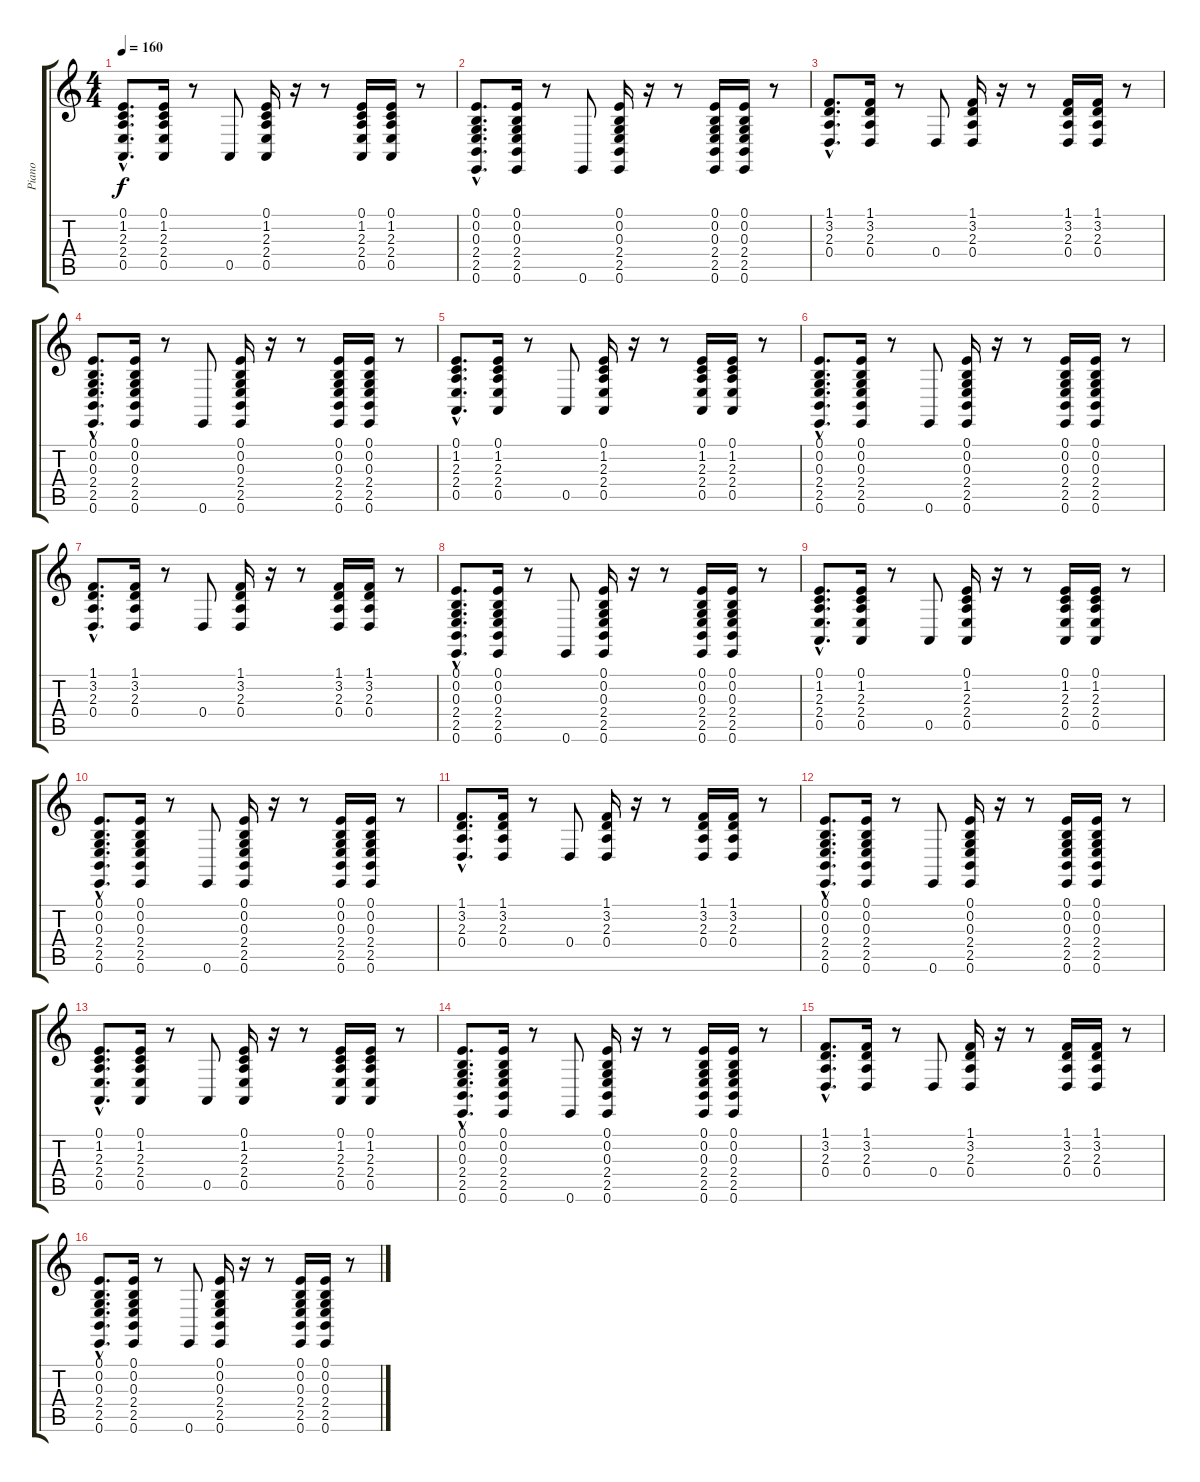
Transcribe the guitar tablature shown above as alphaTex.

\track ("Piano" "Piano") {instrument acousticgrandpiano}
\staff {score tabs}
\tuning (E4 B3 G3 D3 A2 E2) {hide}
\ts (4 4)
\tempo 160
\clef g2
\ks c
(0.1{hac} 1.2{hac} 2.3{hac} 2.4{hac} 0.5{hac}).8{d dy f} (0.1 1.2 2.3 2.4 0.5).16 r.8 0.5.8 (0.1 1.2 2.3 2.4 0.5).16 r.16 r.8 (0.1 1.2 2.3 2.4 0.5).16 (0.1 1.2 2.3 2.4 0.5).16 r.8 |
(0.1{hac} 0.2{hac} 0.3{hac} 2.4{hac} 2.5{hac} 0.6{hac}).8{d} (0.1 0.2 0.3 2.4 2.5 0.6).16 r.8 0.6.8 (0.1 0.2 0.3 2.4 2.5 0.6).16 r.16 r.8 (0.1 0.2 0.3 2.4 2.5 0.6).16 (0.1 0.2 0.3 2.4 2.5 0.6).16 r.8 |
(1.1{hac} 3.2{hac} 2.3{hac} 0.4{hac}).8{d} (1.1 3.2 2.3 0.4).16 r.8 0.4.8 (1.1 3.2 2.3 0.4).16 r.16 r.8 (1.1 3.2 2.3 0.4).16 (1.1 3.2 2.3 0.4).16 r.8 |
(0.1{hac} 0.2{hac} 0.3{hac} 2.4{hac} 2.5{hac} 0.6{hac}).8{d} (0.1 0.2 0.3 2.4 2.5 0.6).16 r.8 0.6.8 (0.1 0.2 0.3 2.4 2.5 0.6).16 r.16 r.8 (0.1 0.2 0.3 2.4 2.5 0.6).16 (0.1 0.2 0.3 2.4 2.5 0.6).16 r.8 |
(0.1{hac} 1.2{hac} 2.3{hac} 2.4{hac} 0.5{hac}).8{d} (0.1 1.2 2.3 2.4 0.5).16 r.8 0.5.8 (0.1 1.2 2.3 2.4 0.5).16 r.16 r.8 (0.1 1.2 2.3 2.4 0.5).16 (0.1 1.2 2.3 2.4 0.5).16 r.8 |
(0.1{hac} 0.2{hac} 0.3{hac} 2.4{hac} 2.5{hac} 0.6{hac}).8{d} (0.1 0.2 0.3 2.4 2.5 0.6).16 r.8 0.6.8 (0.1 0.2 0.3 2.4 2.5 0.6).16 r.16 r.8 (0.1 0.2 0.3 2.4 2.5 0.6).16 (0.1 0.2 0.3 2.4 2.5 0.6).16 r.8 |
(1.1{hac} 3.2{hac} 2.3{hac} 0.4{hac}).8{d} (1.1 3.2 2.3 0.4).16 r.8 0.4.8 (1.1 3.2 2.3 0.4).16 r.16 r.8 (1.1 3.2 2.3 0.4).16 (1.1 3.2 2.3 0.4).16 r.8 |
(0.1{hac} 0.2{hac} 0.3{hac} 2.4{hac} 2.5{hac} 0.6{hac}).8{d} (0.1 0.2 0.3 2.4 2.5 0.6).16 r.8 0.6.8 (0.1 0.2 0.3 2.4 2.5 0.6).16 r.16 r.8 (0.1 0.2 0.3 2.4 2.5 0.6).16 (0.1 0.2 0.3 2.4 2.5 0.6).16 r.8 |
(0.1{hac} 1.2{hac} 2.3{hac} 2.4{hac} 0.5{hac}).8{d} (0.1 1.2 2.3 2.4 0.5).16 r.8 0.5.8 (0.1 1.2 2.3 2.4 0.5).16 r.16 r.8 (0.1 1.2 2.3 2.4 0.5).16 (0.1 1.2 2.3 2.4 0.5).16 r.8 |
(0.1{hac} 0.2{hac} 0.3{hac} 2.4{hac} 2.5{hac} 0.6{hac}).8{d} (0.1 0.2 0.3 2.4 2.5 0.6).16 r.8 0.6.8 (0.1 0.2 0.3 2.4 2.5 0.6).16 r.16 r.8 (0.1 0.2 0.3 2.4 2.5 0.6).16 (0.1 0.2 0.3 2.4 2.5 0.6).16 r.8 |
(1.1{hac} 3.2{hac} 2.3{hac} 0.4{hac}).8{d} (1.1 3.2 2.3 0.4).16 r.8 0.4.8 (1.1 3.2 2.3 0.4).16 r.16 r.8 (1.1 3.2 2.3 0.4).16 (1.1 3.2 2.3 0.4).16 r.8 |
(0.1{hac} 0.2{hac} 0.3{hac} 2.4{hac} 2.5{hac} 0.6{hac}).8{d} (0.1 0.2 0.3 2.4 2.5 0.6).16 r.8 0.6.8 (0.1 0.2 0.3 2.4 2.5 0.6).16 r.16 r.8 (0.1 0.2 0.3 2.4 2.5 0.6).16 (0.1 0.2 0.3 2.4 2.5 0.6).16 r.8 |
(0.1{hac} 1.2{hac} 2.3{hac} 2.4{hac} 0.5{hac}).8{d} (0.1 1.2 2.3 2.4 0.5).16 r.8 0.5.8 (0.1 1.2 2.3 2.4 0.5).16 r.16 r.8 (0.1 1.2 2.3 2.4 0.5).16 (0.1 1.2 2.3 2.4 0.5).16 r.8 |
(0.1{hac} 0.2{hac} 0.3{hac} 2.4{hac} 2.5{hac} 0.6{hac}).8{d} (0.1 0.2 0.3 2.4 2.5 0.6).16 r.8 0.6.8 (0.1 0.2 0.3 2.4 2.5 0.6).16 r.16 r.8 (0.1 0.2 0.3 2.4 2.5 0.6).16 (0.1 0.2 0.3 2.4 2.5 0.6).16 r.8 |
(1.1{hac} 3.2{hac} 2.3{hac} 0.4{hac}).8{d} (1.1 3.2 2.3 0.4).16 r.8 0.4.8 (1.1 3.2 2.3 0.4).16 r.16 r.8 (1.1 3.2 2.3 0.4).16 (1.1 3.2 2.3 0.4).16 r.8 |
(0.1{hac} 0.2{hac} 0.3{hac} 2.4{hac} 2.5{hac} 0.6{hac}).8{d} (0.1 0.2 0.3 2.4 2.5 0.6).16 r.8 0.6.8 (0.1 0.2 0.3 2.4 2.5 0.6).16 r.16 r.8 (0.1 0.2 0.3 2.4 2.5 0.6).16 (0.1 0.2 0.3 2.4 2.5 0.6).16 r.8
